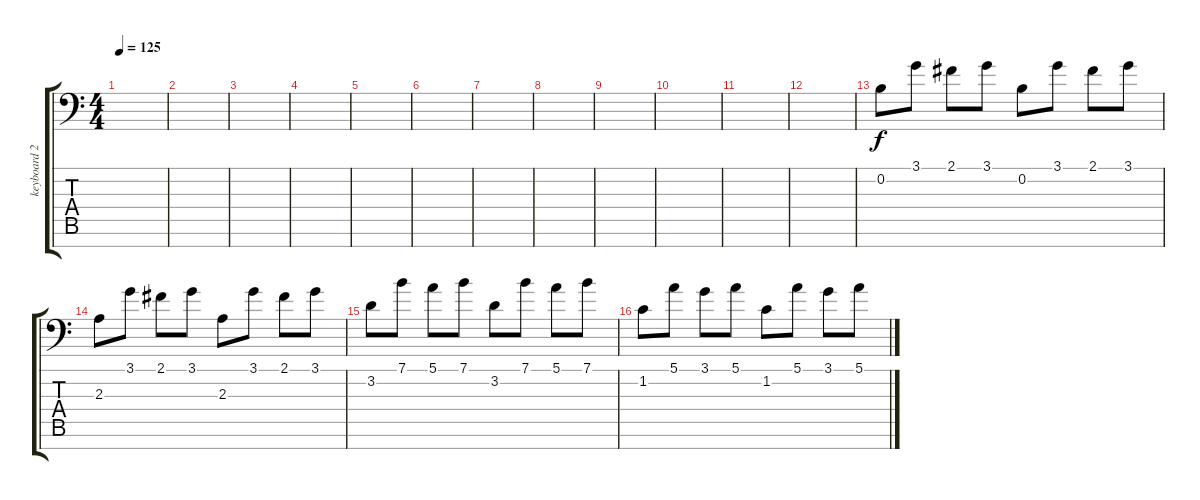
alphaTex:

\track ("keyboard 2" "keyboard 2") {instrument stringensemble1}
\staff {score tabs}
\tuning (E4 B3 G3 D3 A2 E2 A1) {hide}
\ts (4 4)
\tempo 125
\clef f4
\ks c
|
|
|
|
|
|
|
|
|
|
|
|
0.2.8 3.1.8 2.1.8 3.1.8 0.2.8 3.1.8 2.1.8 3.1.8 |
2.3.8 3.1.8 2.1.8 3.1.8 2.3.8 3.1.8 2.1.8 3.1.8 |
3.2.8 7.1.8 5.1.8 7.1.8 3.2.8 7.1.8 5.1.8 7.1.8 |
1.2.8 5.1.8 3.1.8 5.1.8 1.2.8 5.1.8 3.1.8 5.1.8
